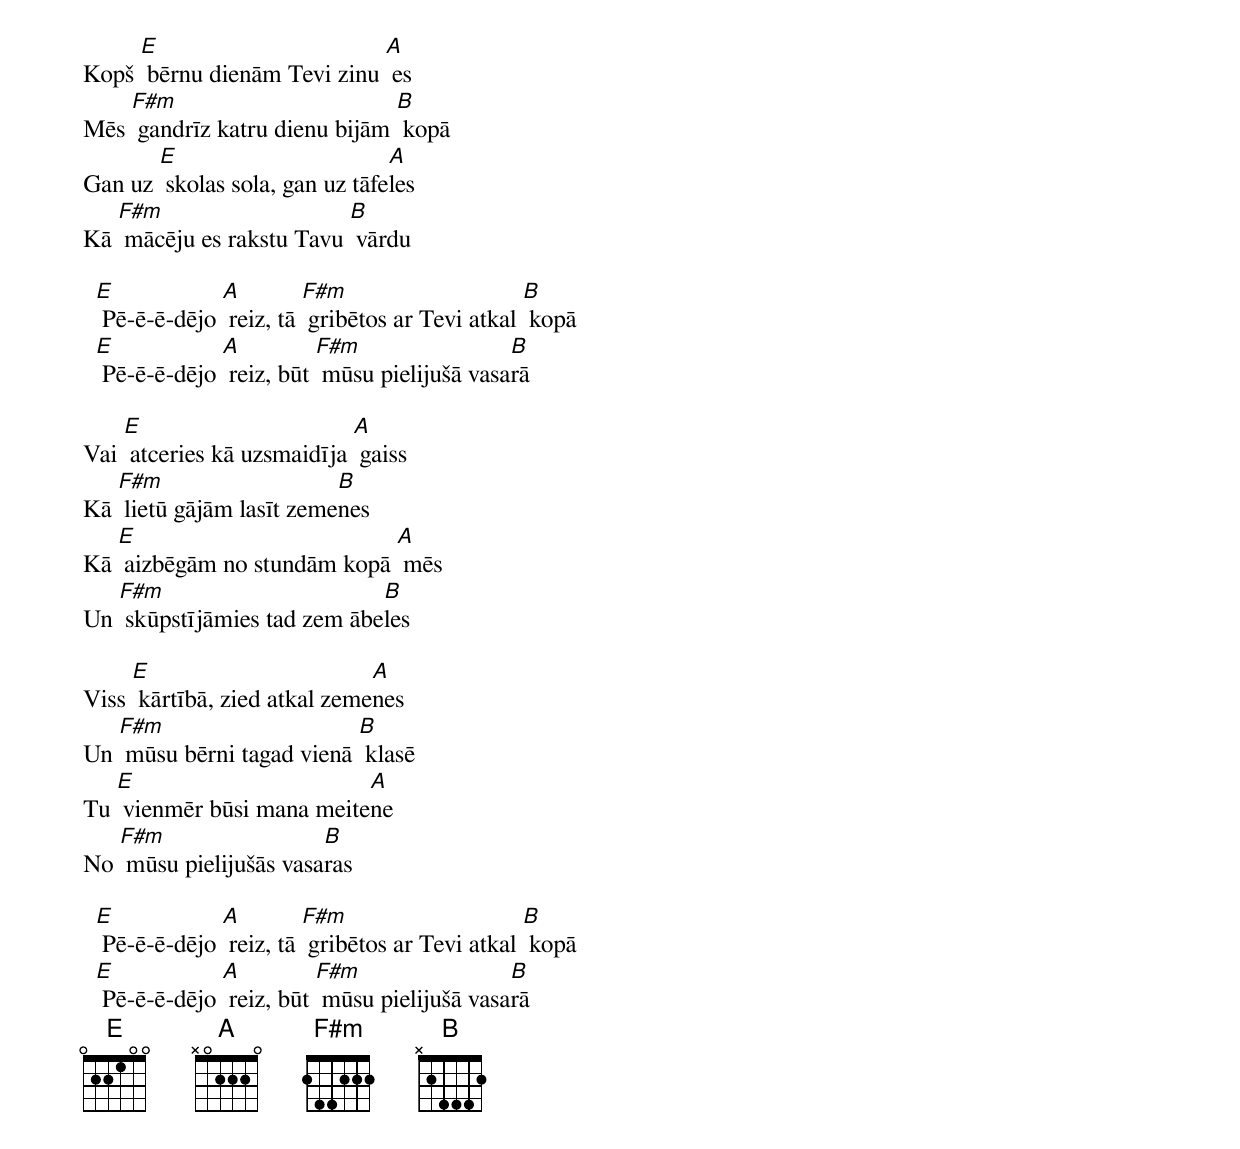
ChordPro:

Kopš [E] bērnu dienām Tevi zinu [A] es
Mēs [F#m] gandrīz katru dienu bijām [B] kopā
Gan uz [E] skolas sola, gan uz tāfe[A]les
Kā [F#m] mācēju es rakstu Tavu [B] vārdu

  [E] Pē-ē-ē-dējo [A] reiz, tā [F#m] gribētos ar Tevi atkal [B] kopā
  [E] Pē-ē-ē-dējo [A] reiz, būt [F#m] mūsu pielijušā vasa[B]rā

Vai [E] atceries kā uzsmaidīja [A] gaiss
Kā [F#m] lietū gājām lasīt zeme[B]nes
Kā [E] aizbēgām no stundām kopā [A] mēs
Un [F#m] skūpstījāmies tad zem ābe[B]les

Viss [E] kārtībā, zied atkal zeme[A]nes
Un [F#m] mūsu bērni tagad vienā [B] klasē
Tu [E] vienmēr būsi mana meite[A]ne
No [F#m] mūsu pielijušās vasa[B]ras

  [E] Pē-ē-ē-dējo [A] reiz, tā [F#m] gribētos ar Tevi atkal [B] kopā
  [E] Pē-ē-ē-dējo [A] reiz, būt [F#m] mūsu pielijušā vasa[B]rā
